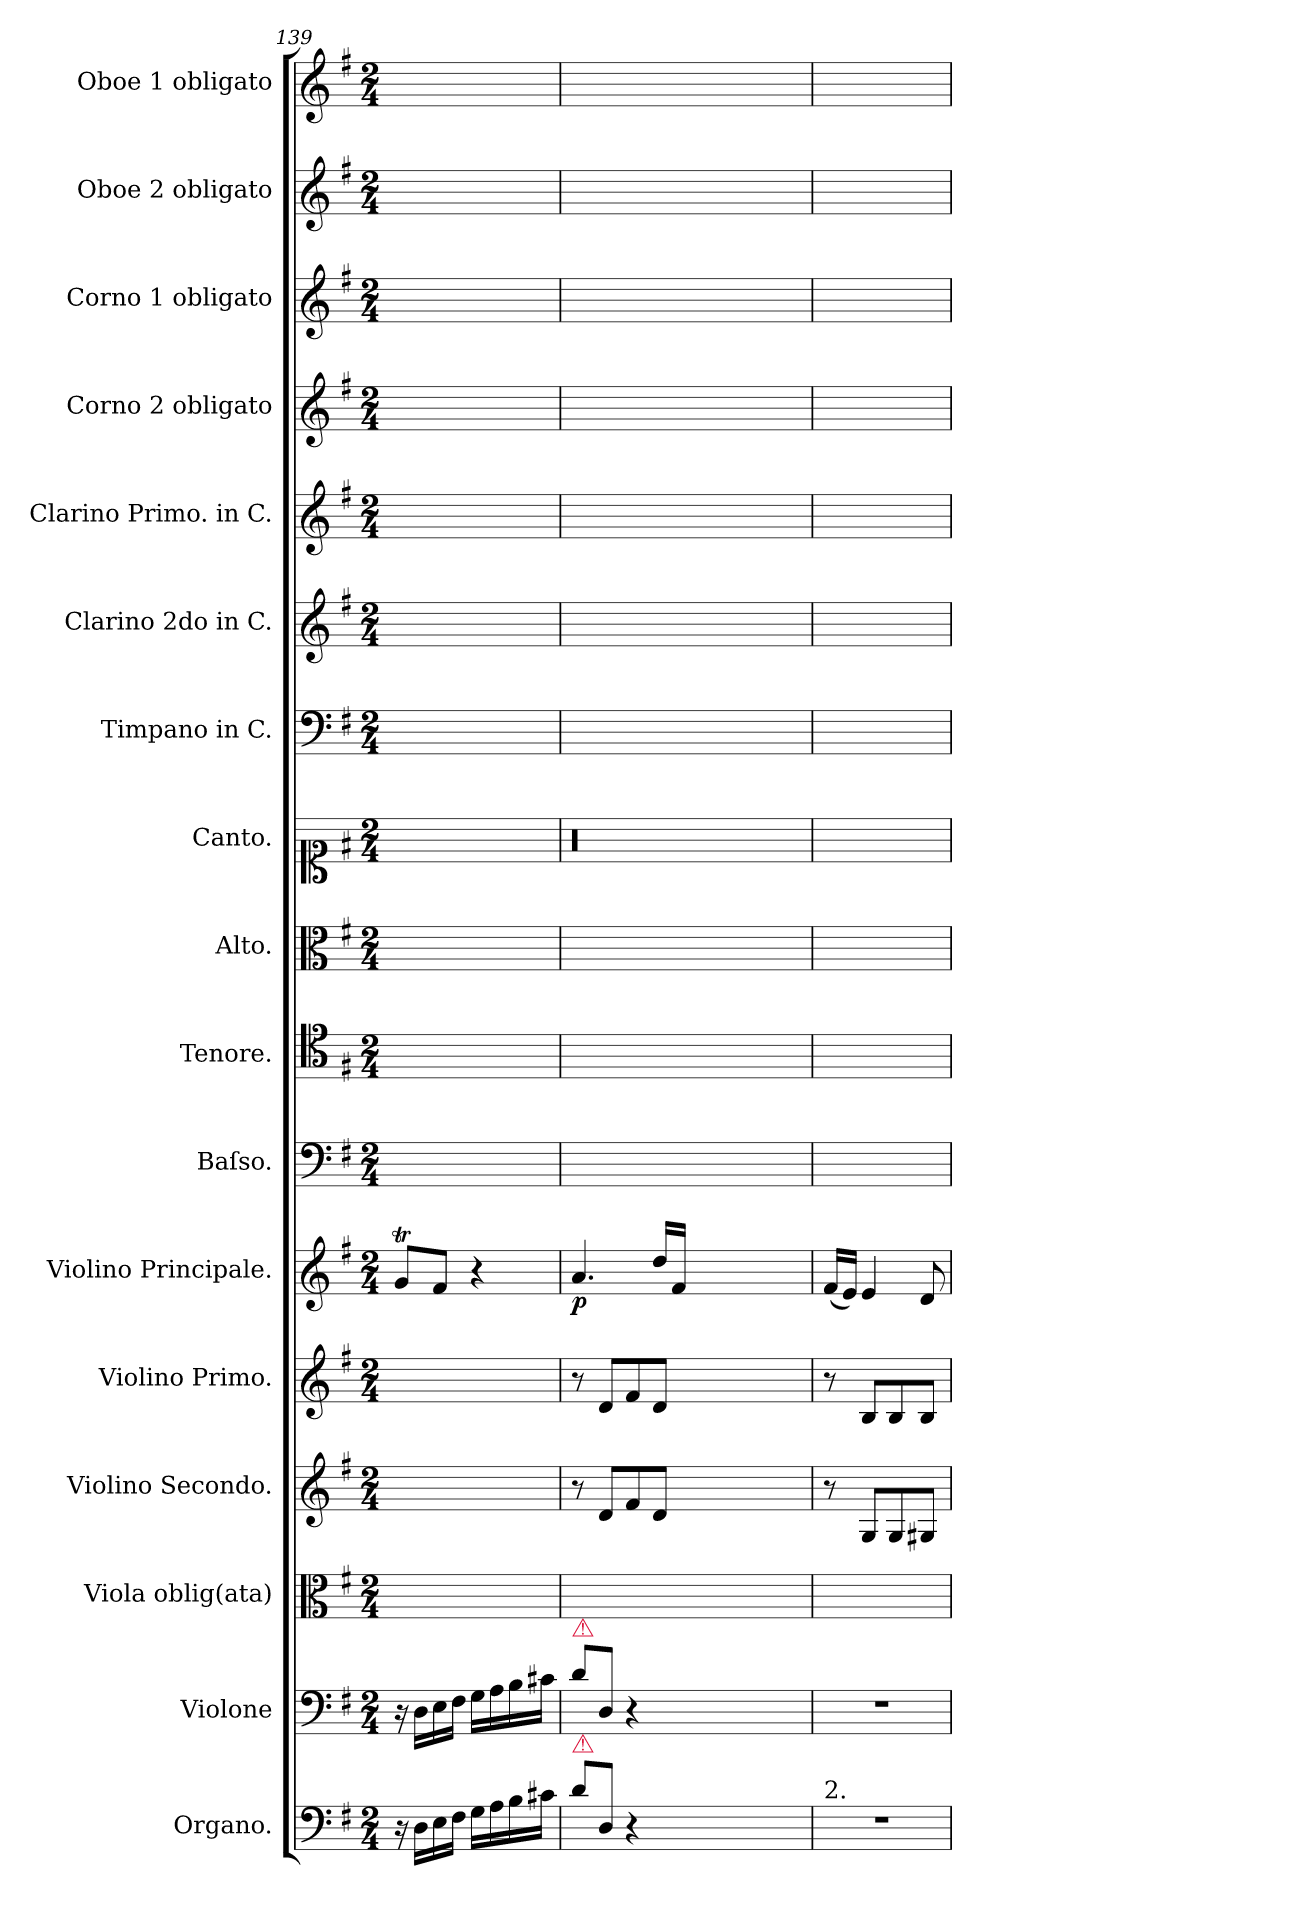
**kern	**kern	**kern	**kern	**kern	**kern	**dynam	**kern	**kern	**kern	**kern	**kern	**kern	**kern	**kern	**kern	**kern	**kern
*part17	*part16	*part15	*part14	*part13	*part12	*part12	*part11	*part10	*part9	*part8	*part7	*part6	*part5	*part4	*part3	*part2	*part1
*staff17	*staff16	*staff15	*staff14	*staff13	*staff12	*staff12	*staff11	*staff10	*staff9	*staff8	*staff7	*staff6	*staff5	*staff4	*staff3	*staff2	*staff1
*I"Organo.	*I"Violone	*I"Viola oblig(ata)	*I"Violino Secondo.	*I"Violino Primo.	*I"Violino Principale.	*	*I"Baſso.	*I"Tenore.	*I"Alto.	*I"Canto.	*I"Timpano in C.	*I"Clarino 2do in C.	*I"Clarino Primo. in C.	*I"Corno 2 obligato	*I"Corno 1 obligato	*I"Oboe 2 obligato	*I"Oboe 1 obligato
*I'Org.	*I'Vlne	*I'Vla.	*	*I'Vn I	*I'Vln. Princ.	*	*I'B.	*I'T.	*I'A.	*I'C.	*I'Timp.	*I'Clno 2 in C.	*I'Clno 1 in C	*I'[C. 2 obl.]	*I'[C. 1 obl.]	*I'[Ob. 2]	*I'[Ob. 1]
*clefF4	*clefF4	*clefC3	*clefG2	*clefG2	*clefG2	*	*clefF4	*clefC4	*clefC3	*clefC1	*clefF4	*clefG2	*clefG2	*clefG2	*clefG2	*clefG2	*clefG2
*k[f#]	*k[f#]	*k[f#]	*k[f#]	*k[f#]	*k[f#]	*	*k[f#]	*k[f#]	*k[f#]	*k[f#]	*k[f#]	*k[f#]	*k[f#]	*k[f#]	*k[f#]	*k[f#]	*k[f#]
*G:	*G:	*G:	*G:	*G:	*G:	*	*G:	*G:	*G:	*G:	*G:	*G:	*G:	*G:	*G:	*G:	*G:
*M2/4	*M2/4	*M2/4	*M2/4	*M2/4	*M2/4	*	*M2/4	*M2/4	*M2/4	*M2/4	*M2/4	*M2/4	*M2/4	*M2/4	*M2/4	*M2/4	*M2/4
=139	=139	=139	=139	=139	=139	=139	=139	=139	=139	=139	=139	=139	=139	=139	=139	=139	=139
16r	16r	2ryy	2ryy	2ryy	8gT/L	.	2ryy	2ryy	2ryy	2ryy	2ryy	2ryy	2ryy	2ryy	2ryy	2ryy	2ryy
16D\LL	16D\LL	.	.	.	.	.	.	.	.	.	.	.	.	.	.	.	.
16E\	16E\	.	.	.	8f#/J	.	.	.	.	.	.	.	.	.	.	.	.
16F#\JJ	16F#\JJ	.	.	.	.	.	.	.	.	.	.	.	.	.	.	.	.
16G\LL	16G\LL	.	.	.	4r	.	.	.	.	.	.	.	.	.	.	.	.
16A\	16A\	.	.	.	.	.	.	.	.	.	.	.	.	.	.	.	.
16B\	16B\	.	.	.	.	.	.	.	.	.	.	.	.	.	.	.	.
16c#X\JJ	16c#X\JJ	.	.	.	.	.	.	.	.	.	.	.	.	.	.	.	.
=140	=140	=140	=140	=140	=140	=140	=140	=140	=140	=140	=140	=140	=140	=140	=140	=140	=140
!	!LO:TX:a:color=crimson:t=⚠	!	!	!	!	!	!	!	!	!	!	!	!	!	!	!	!
!LO:TX:a:color=crimson:t=⚠	!	!	!	!	!	!	!	!	!	!	!	!	!	!	!	!	!
!	!	!	!	!	!	!LO:DY:b	!	!	!	!LO:N:vis=00	!	!	!	!	!	!	!
8d\L	8d\L	2ryy	8r	8r	4.a/	p	2ryy	2ryy	2ryy	0r	2ryy	2ryy	2ryy	2ryy	2ryy	2ryy	2ryy
8D/J	8D/J	.	8d/L	8d/L	.	.	.	.	.	.	.	.	.	.	.	.	.
4r	4r	.	8f#/	8f#/	.	.	.	.	.	.	.	.	.	.	.	.	.
.	.	.	8d/J	8d/J	16dd/LL	.	.	.	.	.	.	.	.	.	.	.	.
.	.	.	.	.	16f#/JJ	.	.	.	.	.	.	.	.	.	.	.	.
1.ryy	1.ryy	1.ryy	1.ryy	1.ryy	1.ryy	.	1.ryy	1.ryy	1.ryy	.	1.ryy	1.ryy	1.ryy	1.ryy	1.ryy	1.ryy	1.ryy
=141	=141	=141	=141	=141	=141	=141	=141	=141	=141	=141	=141	=141	=141	=141	=141	=141	=141
!LO:TX:a:t=2.	!	!	!	!	!	!	!	!	!	!	!	!	!	!	!	!	!
!LO:N:vis=0	!LO:N:vis=0	!	!	!	!	!	!	!	!	!	!	!	!	!	!	!	!
2r	2r	2ryy	8r	8r	(16f#/LL	.	2ryy	2ryy	2ryy	2ryy	2ryy	2ryy	2ryy	2ryy	2ryy	2ryy	2ryy
.	.	.	.	.	16e/JJ)	.	.	.	.	.	.	.	.	.	.	.	.
.	.	.	8G/L	8B/L	4e/	.	.	.	.	.	.	.	.	.	.	.	.
.	.	.	8G/	8B/	.	.	.	.	.	.	.	.	.	.	.	.	.
.	.	.	8G#X/J	8B/J	8d/	.	.	.	.	.	.	.	.	.	.	.	.
=	=	=	=	=	=	=	=	=	=	=	=	=	=	=	=	=	=
*-	*-	*-	*-	*-	*-	*-	*-	*-	*-	*-	*-	*-	*-	*-	*-	*-	*-
